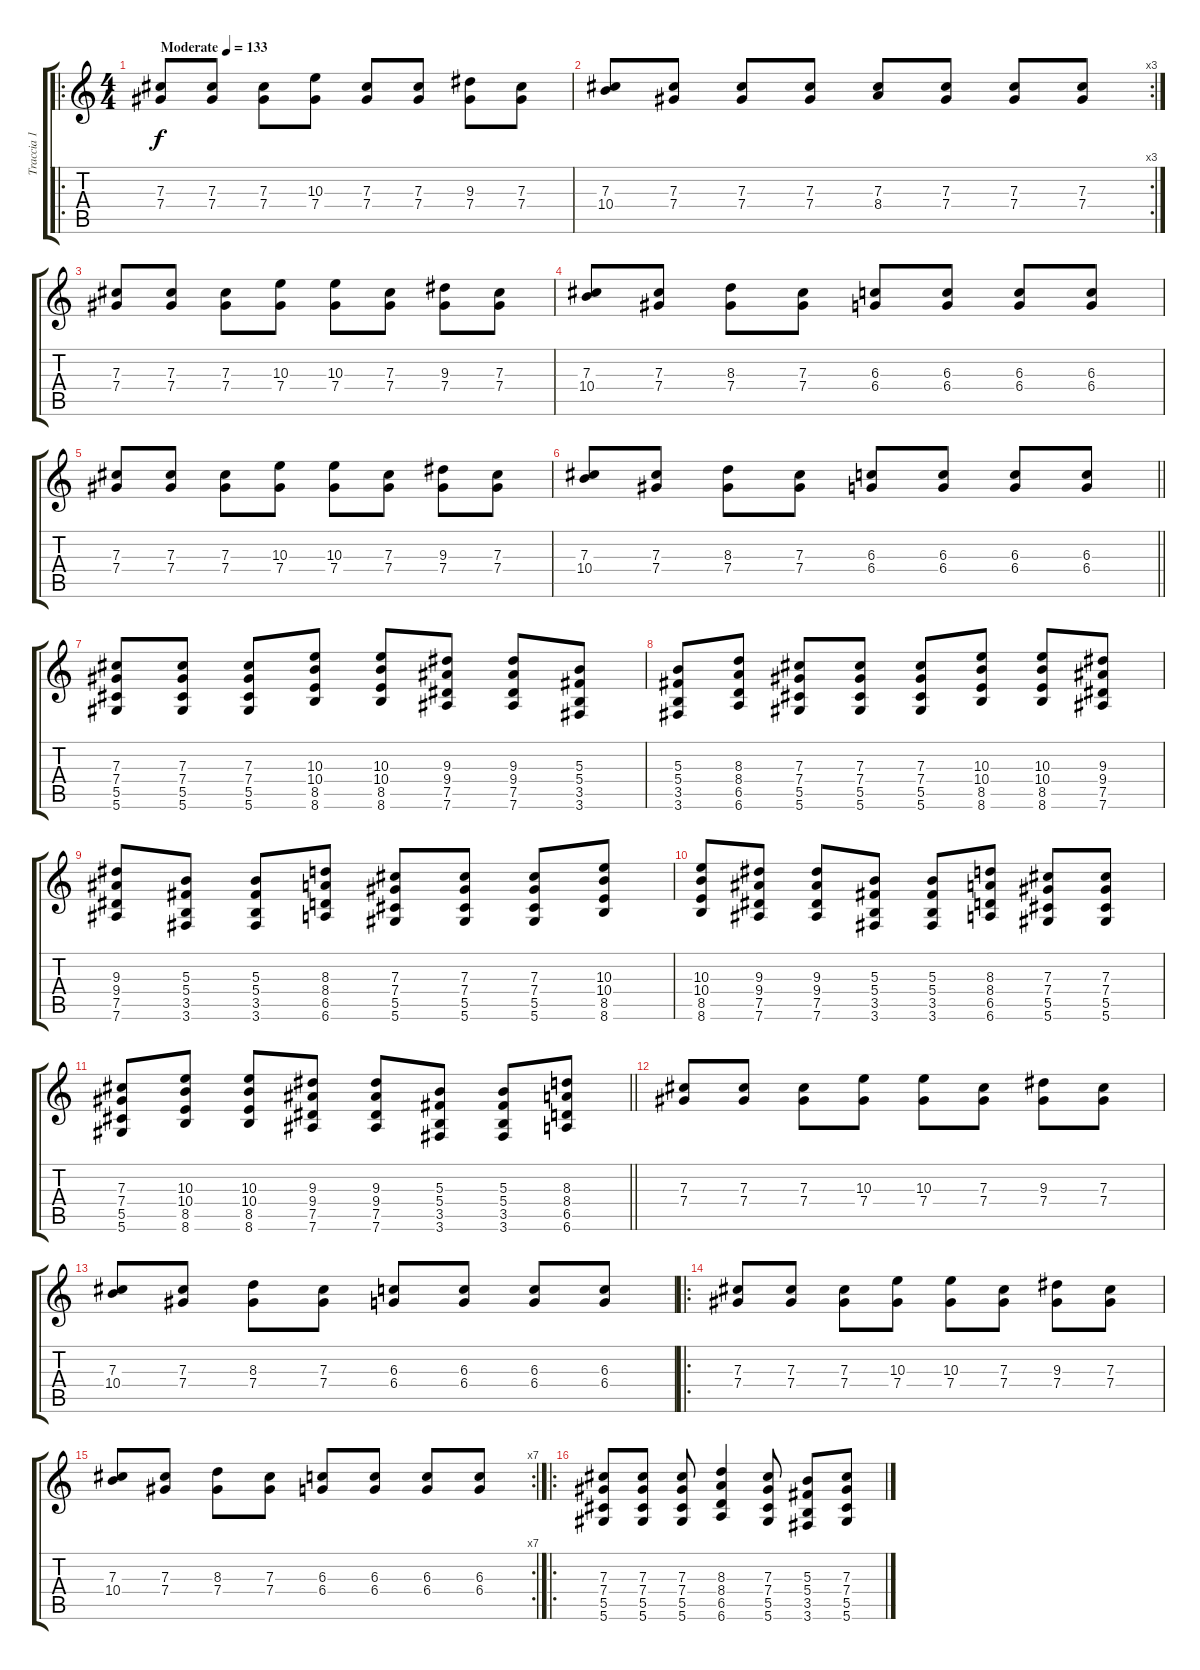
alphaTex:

\track ("Traccia 1" "Traccia 1") {instrument overdrivenguitar}
\staff {score tabs}
\tuning (Eb4 Bb3 Gb3 Db3 Ab2 Eb2) {hide}
\ro
\ts (4 4)
\tempo (133 "Moderate")
\clef g2
\ks c
(7.3 7.4).8{dy f instrument overdrivenguitar} (7.3 7.4).8 (7.3 7.4).8 (10.3 7.4).8 (7.3 7.4).8 (7.3 7.4).8 (9.3 7.4).8 (7.3 7.4).8 |
\rc 3
(7.3 10.4).8 (7.3 7.4).8 (7.3 7.4).8 (7.3 7.4).8 (7.3 8.4).8 (7.3 7.4).8 (7.3 7.4).8 (7.3 7.4).8 |
(7.3 7.4).8 (7.3 7.4).8 (7.3 7.4).8 (10.3 7.4).8 (10.3 7.4).8 (7.3 7.4).8 (9.3 7.4).8 (7.3 7.4).8 |
(7.3 10.4).8 (7.3 7.4).8 (8.3 7.4).8 (7.3 7.4).8 (6.3 6.4).8 (6.3 6.4).8 (6.3 6.4).8 (6.3 6.4).8 |
(7.3 7.4).8 (7.3 7.4).8 (7.3 7.4).8 (10.3 7.4).8 (10.3 7.4).8 (7.3 7.4).8 (9.3 7.4).8 (7.3 7.4).8 |
\barLineRight lightlight
(7.3 10.4).8 (7.3 7.4).8 (8.3 7.4).8 (7.3 7.4).8 (6.3 6.4).8 (6.3 6.4).8 (6.3 6.4).8 (6.3 6.4).8 |
(7.3 7.4 5.5 5.6).8 (7.3 7.4 5.5 5.6).8 (7.3 7.4 5.5 5.6).8 (10.3 10.4 8.5 8.6).8 (10.3 10.4 8.5 8.6).8 (9.3 9.4 7.5 7.6).8 (9.3 9.4 7.5 7.6).8 (5.3 5.4 3.5 3.6).8 |
(5.3 5.4 3.5 3.6).8 (8.3 8.4 6.5 6.6).8 (7.3 7.4 5.5 5.6).8 (7.3 7.4 5.5 5.6).8 (7.3 7.4 5.5 5.6).8 (10.3 10.4 8.5 8.6).8 (10.3 10.4 8.5 8.6).8 (9.3 9.4 7.5 7.6).8 |
(9.3 9.4 7.5 7.6).8 (5.3 5.4 3.5 3.6).8 (5.3 5.4 3.5 3.6).8 (8.3 8.4 6.5 6.6).8 (7.3 7.4 5.5 5.6).8 (7.3 7.4 5.5 5.6).8 (7.3 7.4 5.5 5.6).8 (10.3 10.4 8.5 8.6).8 |
(10.3 10.4 8.5 8.6).8 (9.3 9.4 7.5 7.6).8 (9.3 9.4 7.5 7.6).8 (5.3 5.4 3.5 3.6).8 (5.3 5.4 3.5 3.6).8 (8.3 8.4 6.5 6.6).8 (7.3 7.4 5.5 5.6).8 (7.3 7.4 5.5 5.6).8 |
\barLineRight lightlight
(7.3 7.4 5.5 5.6).8 (10.3 10.4 8.5 8.6).8 (10.3 10.4 8.5 8.6).8 (9.3 9.4 7.5 7.6).8 (9.3 9.4 7.5 7.6).8 (5.3 5.4 3.5 3.6).8 (5.3 5.4 3.5 3.6).8 (8.3 8.4 6.5 6.6).8 |
(7.3 7.4).8 (7.3 7.4).8 (7.3 7.4).8 (10.3 7.4).8 (10.3 7.4).8 (7.3 7.4).8 (9.3 7.4).8 (7.3 7.4).8 |
(7.3 10.4).8 (7.3 7.4).8 (8.3 7.4).8 (7.3 7.4).8 (6.3 6.4).8 (6.3 6.4).8 (6.3 6.4).8 (6.3 6.4).8 |
\ro
(7.3 7.4).8 (7.3 7.4).8 (7.3 7.4).8 (10.3 7.4).8 (10.3 7.4).8 (7.3 7.4).8 (9.3 7.4).8 (7.3 7.4).8 |
\rc 7
(7.3 10.4).8 (7.3 7.4).8 (8.3 7.4).8 (7.3 7.4).8 (6.3 6.4).8 (6.3 6.4).8 (6.3 6.4).8 (6.3 6.4).8 |
\ro
(7.3 7.4 5.5 5.6).8 (7.3 7.4 5.5 5.6).8 (7.3 7.4 5.5 5.6).8 (8.3 8.4 6.5 6.6).4 (7.3 7.4 5.5 5.6).8 (5.3 5.4 3.5 3.6).8 (7.3 7.4 5.5 5.6).8
